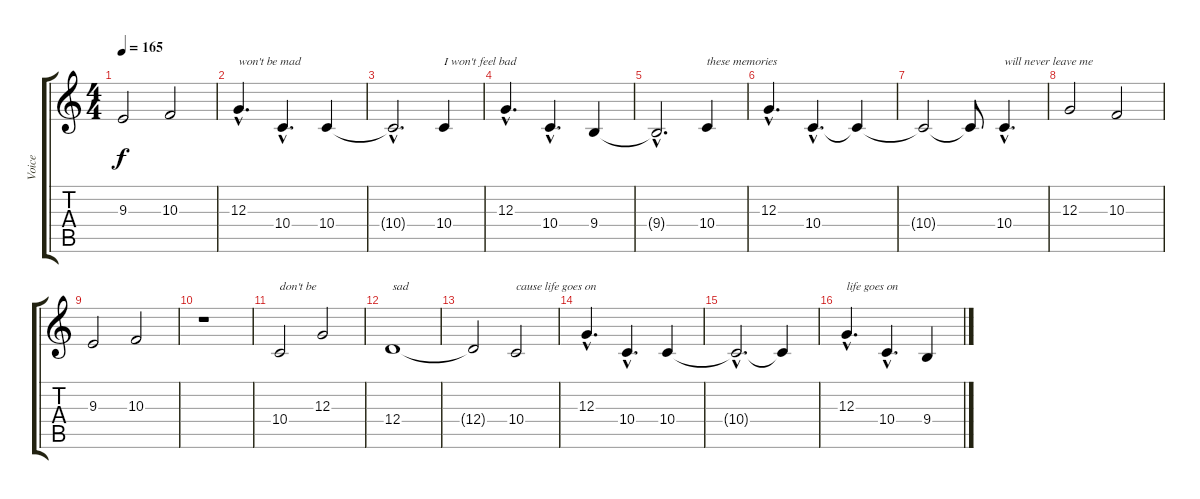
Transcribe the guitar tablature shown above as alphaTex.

\track ("Voice" "Voice") {instrument lead1square}
\staff {score tabs}
\tuning (E4 B3 G3 D3 A2 D2) {hide}
\ts (4 4)
\tempo 165
\clef g2
\ks c
9.3.2{dy f} 10.3.2 |
12.3{hac}.4{d txt "won't be mad"} 10.4{hac}.4{d} 10.4.4 |
10.4{hac t}.2{d} 10.4.4{txt "I won't feel bad"} |
12.3{hac}.4{d} 10.4{hac}.4{d} 9.4.4 |
9.4{hac t}.2{d} 10.4.4{txt "these memories"} |
12.3{hac}.4{d} 10.4{hac}.4{d} 10.4{t}.4 |
10.4{t}.2 10.4{t}.8 10.4{hac}.4{d txt "will never leave me"} |
12.3.2 10.3.2 |
9.3.2 10.3.2 |
r.1 |
10.4.2{txt "don't be"} 12.3.2 |
12.4.1{txt "sad"} |
12.4{t}.2 10.4.2{txt "cause life goes on"} |
12.3{hac}.4{d} 10.4{hac}.4{d} 10.4.4 |
10.4{hac t}.2{d} 10.4{t}.4 |
12.3{hac}.4{d txt "life goes on"} 10.4{hac}.4{d} 9.4.4
